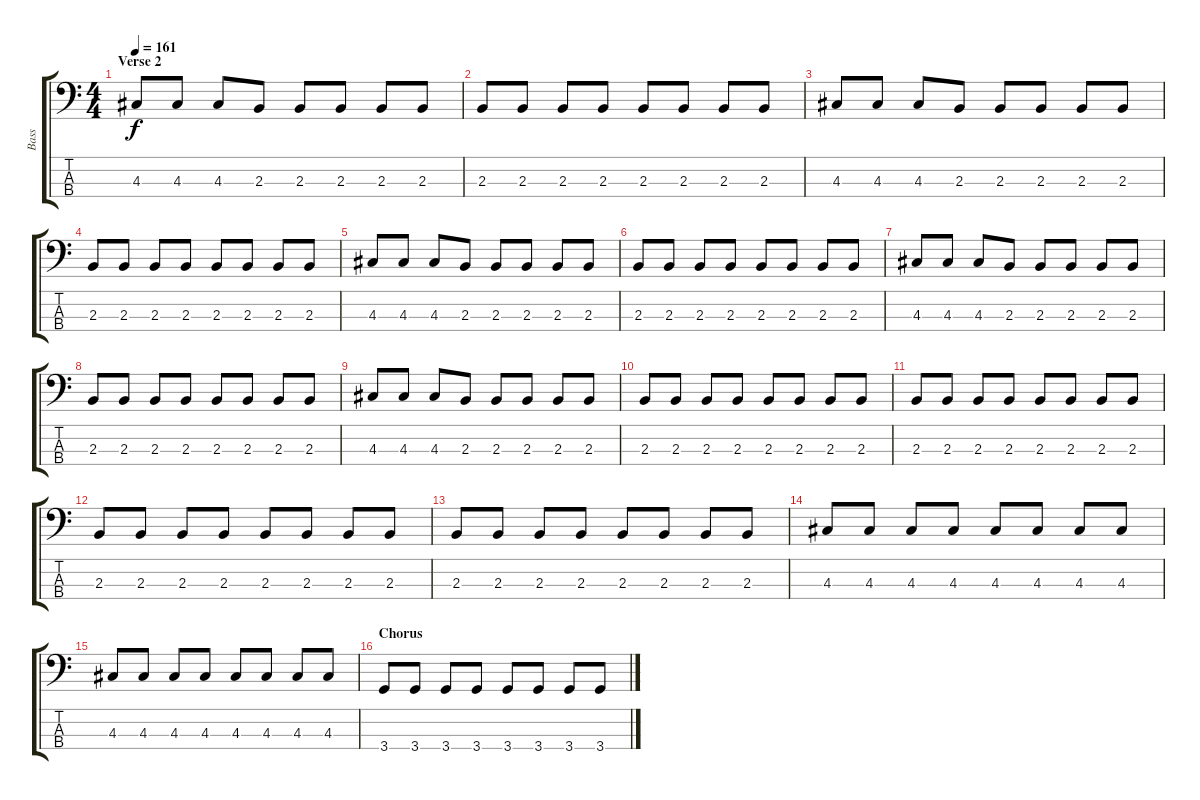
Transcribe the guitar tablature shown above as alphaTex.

\track ("Bass" "Bass") {instrument electricbassfinger}
\staff {score tabs}
\tuning (G2 D2 A1 E1) {hide}
\ts (4 4)
\section ("" "Verse 2")
\tempo 161
\clef f4
\ks c
4.3.8{dy f} 4.3.8 4.3.8 2.3.8 2.3.8 2.3.8 2.3.8 2.3.8 |
2.3.8 2.3.8 2.3.8 2.3.8 2.3.8 2.3.8 2.3.8 2.3.8 |
4.3.8 4.3.8 4.3.8 2.3.8 2.3.8 2.3.8 2.3.8 2.3.8 |
2.3.8 2.3.8 2.3.8 2.3.8 2.3.8 2.3.8 2.3.8 2.3.8 |
4.3.8 4.3.8 4.3.8 2.3.8 2.3.8 2.3.8 2.3.8 2.3.8 |
2.3.8 2.3.8 2.3.8 2.3.8 2.3.8 2.3.8 2.3.8 2.3.8 |
4.3.8 4.3.8 4.3.8 2.3.8 2.3.8 2.3.8 2.3.8 2.3.8 |
2.3.8 2.3.8 2.3.8 2.3.8 2.3.8 2.3.8 2.3.8 2.3.8 |
4.3.8 4.3.8 4.3.8 2.3.8 2.3.8 2.3.8 2.3.8 2.3.8 |
2.3.8 2.3.8 2.3.8 2.3.8 2.3.8 2.3.8 2.3.8 2.3.8 |
2.3.8 2.3.8 2.3.8 2.3.8 2.3.8 2.3.8 2.3.8 2.3.8 |
2.3.8 2.3.8 2.3.8 2.3.8 2.3.8 2.3.8 2.3.8 2.3.8 |
2.3.8 2.3.8 2.3.8 2.3.8 2.3.8 2.3.8 2.3.8 2.3.8 |
4.3.8 4.3.8 4.3.8 4.3.8 4.3.8 4.3.8 4.3.8 4.3.8 |
4.3.8 4.3.8 4.3.8 4.3.8 4.3.8 4.3.8 4.3.8 4.3.8 |
\section ("" "Chorus")
3.4.8 3.4.8 3.4.8 3.4.8 3.4.8 3.4.8 3.4.8 3.4.8
